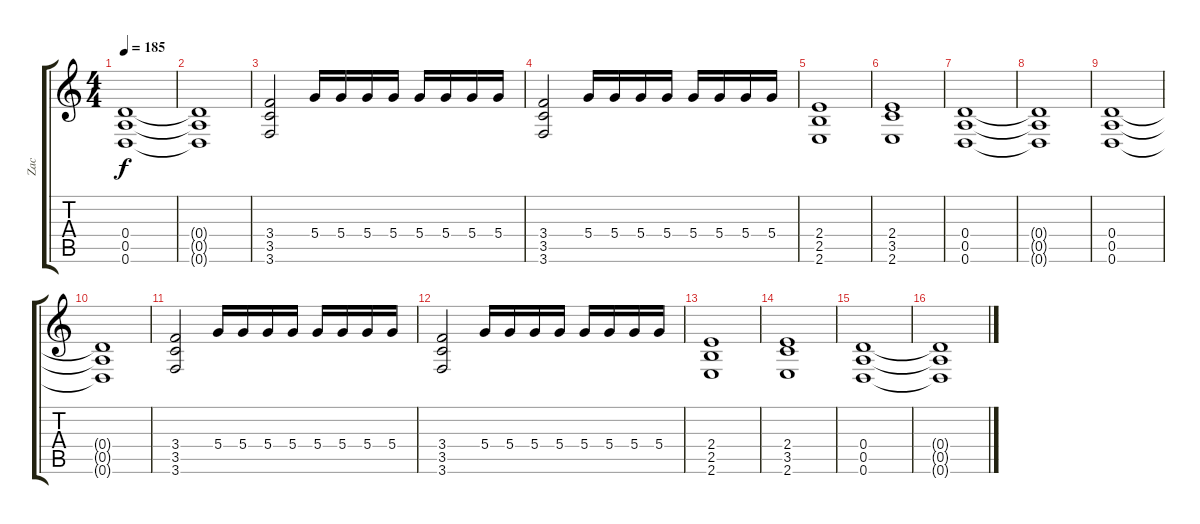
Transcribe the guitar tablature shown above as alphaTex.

\track ("Zac" "Zac") {instrument distortionguitar}
\staff {score tabs}
\tuning (E4 B3 G3 D3 A2 D2) {hide}
\ts (4 4)
\tempo 185
\clef g2
\ks c
(0.4 0.5 0.6).1{dy f} |
(0.4{t} 0.5{t} 0.6{t}).1 |
(3.4 3.5 3.6).2 5.4.16 5.4.16 5.4.16 5.4.16 5.4.16 5.4.16 5.4.16 5.4.16 |
(3.4 3.5 3.6).2 5.4.16 5.4.16 5.4.16 5.4.16 5.4.16 5.4.16 5.4.16 5.4.16 |
(2.4 2.5 2.6).1 |
(2.4 3.5 2.6).1 |
(0.4 0.5 0.6).1 |
(0.4{t} 0.5{t} 0.6{t}).1 |
(0.4 0.5 0.6).1 |
(0.4{t} 0.5{t} 0.6{t}).1 |
(3.4 3.5 3.6).2 5.4.16 5.4.16 5.4.16 5.4.16 5.4.16 5.4.16 5.4.16 5.4.16 |
(3.4 3.5 3.6).2 5.4.16 5.4.16 5.4.16 5.4.16 5.4.16 5.4.16 5.4.16 5.4.16 |
(2.4 2.5 2.6).1 |
(2.4 3.5 2.6).1 |
(0.4 0.5 0.6).1 |
(0.4{t} 0.5{t} 0.6{t}).1
